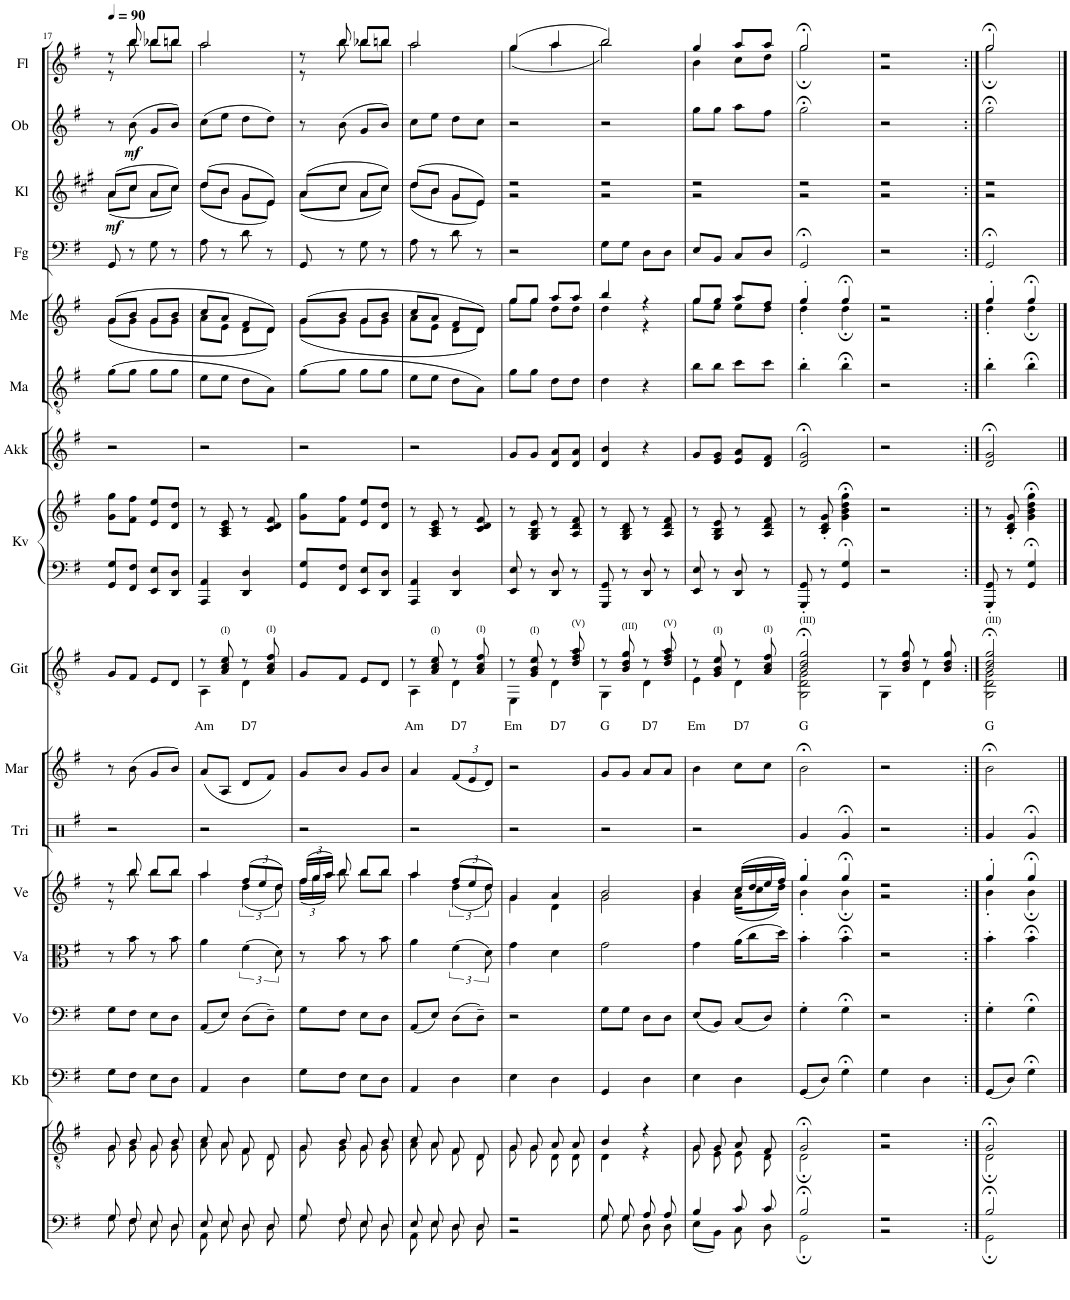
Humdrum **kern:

**kern	**kern	**kern	**kern	**kern	**kern	**kern	**kern	**kern	**text	**kern	**kern	**kern	**kern	**kern	**kern	**kern	**dynam	**kern	**dynam	**kern
*part17	*part16	*part15	*part14	*part13	*part12	*part11	*part10	*part9	*part9	*part8	*part8	*part7	*part6	*part5	*part4	*part3	*part3	*part2	*part2	*part1
*staff18	*staff17	*staff16	*staff15	*staff14	*staff13	*staff12	*staff11	*staff10	*staff10	*staff9	*staff8	*staff7	*staff6	*staff5	*staff4	*staff3	*staff3	*staff2	*staff2	*staff1
*I"Midi_53	*I"Midi_53	*I"Kontrabaß	*I"Violoncello	*I"Viola	*I"Violine	*I"Triangel	*I"Marimba	*I"Gitarre	*	*I"Klavier	*	*I"Akkordeon	*I"Mandola	*I"Mandoline	*I"Fagott	*I"Klarinette	*	*I"Oboe	*	*I"Flöte
*	*	*I'Kb	*I'Vo	*I'Va	*I'Ve	*I'Tri	*I'Mar	*I'Git	*	*I'Kv	*	*I'Akk	*I'Ma	*I'Me	*I'Fg	*I'Kl	*	*I'Ob	*	*I'Fl
!!LO:PB:g=z
*clefF4	*clefGv2	*clefF4	*clefF4	*clefC3	*clefG2	*clefX	*clefG2	*clefGv2	*	*clefF4	*clefG2	*clefG2	*clefGv2	*clefG2	*clefF4	*clefG2	*	*clefG2	*	*clefG2
*	*	*Trd7c12	*	*	*	*	*	*	*	*	*	*	*	*	*	*Trd1c2	*	*	*	*
*k[f#]	*k[f#]	*k[f#]	*k[f#]	*k[f#]	*k[f#]	*k[f#]	*k[f#]	*k[f#]	*	*k[f#]	*k[f#]	*k[f#]	*k[f#]	*k[f#]	*k[f#]	*k[f#c#g#]	*	*k[f#]	*	*k[f#]
*G:	*G:	*G:	*G:	*G:	*G:	*G:	*G:	*G:	*	*G:	*G:	*G:	*G:	*G:	*G:	*A:	*	*G:	*	*G:
*M2/4	*M2/4	*M2/4	*M2/4	*M2/4	*M2/4	*M2/4	*M2/4	*M2/4	*	*M2/4	*M2/4	*M2/4	*M2/4	*M2/4	*M2/4	*M2/4	*	*M2/4	*	*M2/4
*MM90	*MM90	*MM90	*MM90	*MM90	*MM90	*MM90	*MM90	*MM90	*	*MM90	*MM90	*MM90	*MM90	*MM90	*MM90	*MM90	*	*MM90	*	*MM90
=17	=17	=17	=17	=17	=17	=17	=17	=17	=17	=17	=17	=17	=17	=17	=17	=17	=17	=17	=17	=17
*^	*^	*	*	*	*^	*	*	*^	*	*	*	*	*	*^	*	*^	*	*	*	*^
!	!	!	!	!	!	!	!	!	!	!	!	!	!	!	!	!	!	!	!	!	!	!	!LO:DY:b	!	!	!	!
8G/	8G\	8G/L	8G\L	8G\L	8G\L	8r	8r	8r	2r	8r	8G/L	2ryy	.	8GG/ 8G/L	8g\ 8gg\L	2r	(8g\L	(8g/L	(8g\L	8GG/	(8a/L	(8a\L	mf	8r	.	8r	8r
!	!	!	!	!	!	!	!	!	!	!	!	!	!	!	!	!	!	!	!	!	!	!	!	!	!LO:DY:b	!	!
8F#/	8F#\	8B/J	8G\J	8F#\J	8F#\J	8b\	8bb/	8bb\	.	(8b\	8F#/J	.	.	8FF#/ 8F#/J	8f#\ 8ff#\J	.	8g\J	8b/J	8g\J	8r	8cc#/J	8cc#\J	.	(8b\	mf	8bb/	8bb\
8E/	8E\	8G/L	8G\L	8E\L	8E\L	8r	8bb/L	8bb\L	.	8g/L	8E/L	.	.	8EE/ 8E/L	8e/ 8ee/L	.	8g\L	8g/L	8g\L	8G\	8a/L	8a\L	.	8g/L	.	8bb-X/L	8bb-\L
8D/	8D\	8B/J	8G\J	8D\J	8D\J	8b\	8bb/J	8bb\J	.	8b/J)	8D/J	.	.	8DD/ 8D/J	8d/ 8dd/J	.	8g\J	8b/J	8g\J	8r	8cc#/J)	8cc#\J)	.	8b/J)	.	8bbn/J	8bb\J
=18	=18	=18	=18	=18	=18	=18	=18	=18	=18	=18	=18	=18	=18	=18	=18	=18	=18	=18	=18	=18	=18	=18	=18	=18	=18	=18	=18
!	!	!	!	!	!	!	!	!	!	!	!	!	!LO:LY:b	!	!	!	!	!	!	!	!	!	!	!	!	!	!
8E/	8AA\	8c/L	8A\L	4AA/	(8AA/L	4a\	4aa/	4aa\	2r	(8a/L	8r	4AA\	Am	4AAA/ 4AA/	8r	2r	8e\L	8cc/L	8a\L	8A\	(8dd/L	(8dd\L	.	(8cc\L	.	2aa/	2aa\
!	!	!	!	!	!	!	!	!	!	!	!LO:TX:a:t=(I)	!	!	!	!	!	!	!	!	!	!	!	!	!	!	!	!
8E/	8E\	8A/J	8A\J	.	8E/J)	.	.	.	.	8A/J	8A/ 8c/ 8e/	.	.	.	8A/ 8c/ 8e/	.	8e\J	8a/J	8e\J	8r	8b/J	8b\J	.	8ee\J	.	.	.
*	*	*	*	*	*	*	*Xbrackettup	*brackettup	*	*	*	*	*	*	*	*	*	*	*	*	*	*	*	*	*	*	*
!	!	!	!	!	!	!	!	!	!	!	!	!	!LO:LY:b	!	!	!	!	!	!	!	!	!	!	!	!	!	!
8D/	8D\	8F#/L	8F#\L	4D\	(8D\L	(6f#\	(12ff#/L	(6dd\	.	8d/L	8r	4D\	D7	4DD/ 4D/	8r	.	8d\L	8f#/L	8d\L	8d\	8g#/L	8g#\L	.	8dd\L	.	.	.
.	.	.	.	.	.	.	12ee/	.	.	.	.	.	.	.	.	.	.	.	.	.	.	.	.	.	.	.	.
!	!	!	!	!	!	!	!	!	!	!	!LO:TX:a:t=(I)	!	!	!	!	!	!	!	!	!	!	!	!	!	!	!	!
8D/	8D\	8D/J	8D\J	.	8D~\J)	.	.	.	.	8f#/J)	8A/ 8c/ 8f#/	.	.	.	8c/ 8d/ 8f#/	.	8A\J)	8d/J)	8d\J)	8r	8e/J)	8e\J)	.	8dd\J)	.	.	.
.	.	.	.	.	.	12d\)	12dd/J)	12dd\)	.	.	.	.	.	.	.	.	.	.	.	.	.	.	.	.	.	.	.
=19	=19	=19	=19	=19	=19	=19	=19	=19	=19	=19	=19	=19	=19	=19	=19	=19	=19	=19	=19	=19	=19	=19	=19	=19	=19	=19	=19
*	*	*	*	*	*	*	*Xbrackettup	*	*	*	*	*	*	*	*	*	*	*	*	*	*	*	*	*	*	*	*
8G/	8G\	8G/L	8G\L	8G\L	8G\L	8r	(24ff#/LL	(24ff#\LL	2r	8g/L	8G/L	2ryy	.	8GG/ 8G/L	8g\ 8gg\L	2r	(8g\L	(8g/L	(8g\L	8GG/	(8a/L	(8a\L	.	8r	.	8r	8r
.	.	.	.	.	.	.	24gg/	24gg\	.	.	.	.	.	.	.	.	.	.	.	.	.	.	.	.	.	.	.
.	.	.	.	.	.	.	24aa/JJ)	24aa\JJ)	.	.	.	.	.	.	.	.	.	.	.	.	.	.	.	.	.	.	.
8F#/	8F#\	8B/J	8G\J	8F#\J	8F#\J	8b\	8bb/	8bb\	.	8b/J	8F#/J	.	.	8FF#/ 8F#/J	8f#\ 8ff#\J	.	8g\J	8b/J	8g\J	8r	8cc#/J	8cc#\J	.	(8b\	.	8bb/	8bb\
8E/	8E\	8G/L	8G\L	8E\L	8E\L	8r	8bb/L	8bb\L	.	8g/L	8E/L	.	.	8EE/ 8E/L	8e/ 8ee/L	.	8g\L	8g/L	8g\L	8G\	8a/L	8a\L	.	8g/L	.	8bb-X/L	8bb-\L
8D/	8D\	8B/J	8G\J	8D\J	8D\J	8b\	8bb/J	8bb\J	.	8b/J	8D/J	.	.	8DD/ 8D/J	8d/ 8dd/J	.	8g\J	8b/J	8g\J	8r	8cc#/J)	8cc#\J)	.	8b/J)	.	8bbn/J	8bb\J
=20	=20	=20	=20	=20	=20	=20	=20	=20	=20	=20	=20	=20	=20	=20	=20	=20	=20	=20	=20	=20	=20	=20	=20	=20	=20	=20	=20
!	!	!	!	!	!	!	!	!	!	!	!	!	!LO:LY:b	!	!	!	!	!	!	!	!	!	!	!	!	!	!
8E/	8AA\	8c/L	8A\L	4AA/	(8AA/L	4a\	4aa/	4aa\	2r	4a/	8r	4AA\	Am	4AAA/ 4AA/	8r	2r	8e\L	8cc/L	8a\L	8A\	(8dd/L	(8dd\L	.	8cc\L	.	2aa/	2aa\
!	!	!	!	!	!	!	!	!	!	!	!LO:TX:a:t=(I)	!	!	!	!	!	!	!	!	!	!	!	!	!	!	!	!
8E/	8E\	8A/J	8A\J	.	8E/J)	.	.	.	.	.	8A/ 8c/ 8e/	.	.	.	8A/ 8c/ 8e/	.	8e\J	8a/J	8e\J	8r	8b/J	8b\J	.	8ee\J	.	.	.
*	*	*	*	*	*	*	*	*brackettup	*	*Xbrackettup	*	*	*	*	*	*	*	*	*	*	*	*	*	*	*	*	*
!	!	!	!	!	!	!	!	!	!	!	!	!	!LO:LY:b	!	!	!	!	!	!	!	!	!	!	!	!	!	!
8D/	8D\	8F#/L	8F#\L	4D\	(8D\L	(6f#\	(12ff#/L	(6dd\	.	(12f#/L	8r	4D\	D7	4DD/ 4D/	8r	.	8d\L	8f#/L	8d\L	8d\	8g#/L	8g#\L	.	8dd\L	.	.	.
.	.	.	.	.	.	.	12ee/	.	.	12e/	.	.	.	.	.	.	.	.	.	.	.	.	.	.	.	.	.
!	!	!	!	!	!	!	!	!	!	!	!LO:TX:a:t=(I)	!	!	!	!	!	!	!	!	!	!	!	!	!	!	!	!
8D/	8D\	8D/J	8D\J	.	8D~\J)	.	.	.	.	.	8A/ 8c/ 8f#/	.	.	.	8c/ 8d/ 8f#/	.	8A\J)	8d/J)	8d\J)	8r	8e/J)	8e\J)	.	8cc\J	.	.	.
.	.	.	.	.	.	12d\)	12dd/J)	12dd\)	.	12d/J)	.	.	.	.	.	.	.	.	.	.	.	.	.	.	.	.	.
=21	=21	=21	=21	=21	=21	=21	=21	=21	=21	=21	=21	=21	=21	=21	=21	=21	=21	=21	=21	=21	=21	=21	=21	=21	=21	=21	=21
!	!	!	!	!	!	!	!	!	!	!	!	!	!LO:LY:b	!	!	!	!	!	!	!	!	!	!	!	!	!	!
2r	2r	8G/L	8G\L	4E\	2r	4g\	4g/	4g\	2r	2r	8r	4EE\	Em	8EE/ 8E/	8r	8g/L	8g\L	8gg/L	8gg\L	2r	2r	2r	.	2r	.	(4gg/	(4gg\
!	!	!	!	!	!	!	!	!	!	!	!LO:TX:a:t=(I)	!	!	!	!	!	!	!	!	!	!	!	!	!	!	!	!
.	.	8G/J	8G\J	.	.	.	.	.	.	.	8G/ 8B/ 8e/	.	.	8r	8G/ 8B/ 8e/	8g/J	8g\J	8gg/J	8gg\J	.	.	.	.	.	.	.	.
!	!	!	!	!	!	!	!	!	!	!	!	!	!LO:LY:b	!	!	!	!	!	!	!	!	!	!	!	!	!	!
.	.	8A/L	8D\L	4D\	.	4d\	4a/	4d\	.	.	8r	4D\	D7	8DD/ 8D/	8r	8d/ 8a/L	8d\L	8aa/L	8dd\L	.	.	.	.	.	.	4aa/	4aa\
!	!	!	!	!	!	!	!	!	!	!	!LO:TX:a:t=(V)	!	!	!	!	!	!	!	!	!	!	!	!	!	!	!	!
.	.	8A/J	8D\J	.	.	.	.	.	.	.	8d/ 8f#/ 8a/	.	.	8r	8A/ 8d/ 8f#/	8d/ 8a/J	8d\J	8aa/J	8dd\J	.	.	.	.	.	.	.	.
=22	=22	=22	=22	=22	=22	=22	=22	=22	=22	=22	=22	=22	=22	=22	=22	=22	=22	=22	=22	=22	=22	=22	=22	=22	=22	=22	=22
!	!	!	!	!	!	!	!	!	!	!	!	!	!LO:LY:b	!	!	!	!	!	!	!	!	!	!	!	!	!	!
8G/	8G\	4B/	4D\	4GG/	8G\L	2g\	2b/	2g\	2r	8g/L	8r	4GG\	G	8GGG/ 8GG/	8r	4d/ 4b/	4d\	4bb/	4dd\	8G\L	2r	2r	.	2r	.	2bb/)	2bb\)
!	!	!	!	!	!	!	!	!	!	!	!LO:TX:a:t=(III)	!	!	!	!	!	!	!	!	!	!	!	!	!	!	!	!
8G/	8G\	.	.	.	8G\J	.	.	.	.	8g/J	8B/ 8d/ 8g/	.	.	8r	8G/ 8B/ 8d/	.	.	.	.	8G\J	.	.	.	.	.	.	.
!	!	!	!	!	!	!	!	!	!	!	!	!	!LO:LY:b	!	!	!	!	!	!	!	!	!	!	!	!	!	!
8A/	8D\	4r	4r	4D\	8D\L	.	.	.	.	8a/L	8r	4D\	D7	8DD/ 8D/	8r	4r	4r	4r	4r	8D\L	.	.	.	.	.	.	.
!	!	!	!	!	!	!	!	!	!	!	!LO:TX:a:t=(V)	!	!	!	!	!	!	!	!	!	!	!	!	!	!	!	!
8A/	8D\	.	.	.	8D\J	.	.	.	.	8a/J	8d/ 8f#/ 8a/	.	.	8r	8A/ 8d/ 8f#/	.	.	.	.	8D\J	.	.	.	.	.	.	.
=23	=23	=23	=23	=23	=23	=23	=23	=23	=23	=23	=23	=23	=23	=23	=23	=23	=23	=23	=23	=23	=23	=23	=23	=23	=23	=23	=23
!	!	!	!	!	!	!	!	!	!	!	!	!	!LO:LY:b	!	!	!	!	!	!	!	!	!	!	!	!	!	!
4B/	(8E\L	8G/L	8G\L	4E\	(8E/L	4g\	4b/	4g\	2r	4b\	8r	4E\	Em	8EE/ 8E/	8r	8g/L	8b\L	8gg/L	8gg\L	8E/L	2r	2r	.	8gg\L	.	4gg/	4b\
!	!	!	!	!	!	!	!	!	!	!	!LO:TX:a:t=(I)	!	!	!	!	!	!	!	!	!	!	!	!	!	!	!	!
.	8BB\J)	8G/J	8E\J	.	8BB/J)	.	.	.	.	.	8G/ 8B/ 8e/	.	.	8r	8G/ 8B/ 8e/	8e/ 8g/J	8b\J	8gg/J	8ee\J	8BB/J	.	.	.	8gg\J	.	.	.
!	!	!	!	!	!	!	!	!	!	!	!	!	!LO:LY:b	!	!	!	!	!	!	!	!	!	!	!	!	!	!
8c/	8C\	8A/L	8E\L	4D\	(8C/L	(16a\KL	(16cc/LL	(16a\KL	.	8cc\L	8r	4D\	D7	8DD/ 8D/	8r	8e/ 8a/L	8cc\L	8aa/L	8ee\L	8C/L	.	.	.	8aa\L	.	8aa/L	8cc\L
.	.	.	.	.	.	8cc\	16dd/	8cc\	.	.	.	.	.	.	.	.	.	.	.	.	.	.	.	.	.	.	.
!	!	!	!	!	!	!	!	!	!	!	!LO:TX:a:t=(I)	!	!	!	!	!	!	!	!	!	!	!	!	!	!	!	!
8c/	8D\	8F#/J	8D\J	.	8D/J)	.	16ee/	.	.	8cc\J	8A/ 8c/ 8f#/	.	.	8r	8A/ 8d/ 8f#/	8d/ 8f#/J	8cc\J	8ff#/J	8dd\J	8D/J	.	.	.	8ff#\J	.	8aa/J	8dd\J
.	.	.	.	.	.	16dd\Jk)	16ff#/JJ)	16dd\Jk)	.	.	.	.	.	.	.	.	.	.	.	.	.	.	.	.	.	.	.
=24	=24	=24	=24	=24	=24	=24	=24	=24	=24	=24	=24	=24	=24	=24	=24	=24	=24	=24	=24	=24	=24	=24	=24	=24	=24	=24	=24
!	!	!	!	!	!	!	!	!	!	!	!LO:TX:a:t=(III)	!	!	!	!	!	!	!	!	!	!	!	!	!	!	!	!
!	!	!	!	!	!	!	!	!	!	!	!	!	!LO:LY:b	!	!	!	!	!	!	!	!	!	!	!	!	!	!
2B;</	2GG;\	2G;</	2D;\	(8GG/L	4G'\	4b'\	4gg'/	4b'\	4g/	2b;<\	2B/;< 2d/;< 2g/;<	2GG\ 2D\ 2G\	G	8GGG/' 8GG/'	8r	2d/;< 2g/;<	4b'\	4gg'/	4dd'\	2GG;</	2r	2r	.	2gg;<\	.	2gg;</	2gg;\
.	.	.	.	8D/J)	.	.	.	.	.	.	.	.	.	8r	8B/' 8d/' 8g/'	.	.	.	.	.	.	.	.	.	.	.	.
.	.	.	.	4G;<\	4G;<\	4b;<\	4gg;</	4b;\	4g;</	.	.	.	.	4GG/;< 4G/;<	4g\;< 4b\;< 4dd\;< 4gg\;<	.	4b;<\	4gg;</	4dd;\	.	.	.	.	.	.	.	.
=25	=25	=25	=25	=25	=25	=25	=25	=25	=25	=25	=25	=25	=25	=25	=25	=25	=25	=25	=25	=25	=25	=25	=25	=25	=25	=25	=25
2r	2r	2r	2r	4G\	2r	2r	2r	2r	2r	2r	8r	4GG\	.	2r	2r	2r	2r	2r	2r	2r	2r	2r	.	2r	.	2r	2r
.	.	.	.	.	.	.	.	.	.	.	8B/ 8d/ 8g/	.	.	.	.	.	.	.	.	.	.	.	.	.	.	.	.
.	.	.	.	4D\	.	.	.	.	.	.	8r	4D\	.	.	.	.	.	.	.	.	.	.	.	.	.	.	.
.	.	.	.	.	.	.	.	.	.	.	8B/ 8d/ 8g/	.	.	.	.	.	.	.	.	.	.	.	.	.	.	.	.
=26:|!	=26:|!	=26:|!	=26:|!	=26:|!	=26:|!	=26:|!	=26:|!	=26:|!	=26:|!	=26:|!	=26:|!	=26:|!	=26:|!	=26:|!	=26:|!	=26:|!	=26:|!	=26:|!	=26:|!	=26:|!	=26:|!	=26:|!	=26:|!	=26:|!	=26:|!	=26:|!	=26:|!
!	!	!	!	!	!	!	!	!	!	!	!LO:TX:a:t=(III)	!	!	!	!	!	!	!	!	!	!	!	!	!	!	!	!
!	!	!	!	!	!	!	!	!	!	!	!	!	!LO:LY:b	!	!	!	!	!	!	!	!	!	!	!	!	!	!
2B;</	2GG;\	2G;</	2D;\	(8GG/L	4G'\	4b'\	4gg'/	4b'\	4g/	2b;<\	2B/;< 2d/;< 2g/;<	2GG\ 2D\ 2G\	G	8GGG/' 8GG/'	8r	2d/;< 2g/;<	4b'\	4gg'/	4dd'\	2GG;</	2r	2r	.	2gg;<\	.	2gg;</	2gg;\
.	.	.	.	8D/J)	.	.	.	.	.	.	.	.	.	8r	8B/' 8d/' 8g/'	.	.	.	.	.	.	.	.	.	.	.	.
.	.	.	.	4G;<\	4G;<\	4b;<\	4gg;</	4b;\	4g;</	.	.	.	.	4GG/;< 4G/;<	4g\;< 4b\;< 4dd\;< 4gg\;<	.	4b;<\	4gg;</	4dd;\	.	.	.	.	.	.	.	.
*v	*v	*	*	*	*	*	*v	*v	*	*	*v	*v	*	*	*	*	*	*v	*v	*	*v	*v	*	*	*	*v	*v
*	*v	*v	*	*	*	*	*	*	*	*	*	*	*	*	*	*	*	*	*	*	*
==	==	==	==	==	==	==	==	==	==	==	==	==	==	==	==	==	==	==	==	==
*-	*-	*-	*-	*-	*-	*-	*-	*-	*-	*-	*-	*-	*-	*-	*-	*-	*-	*-	*-	*-
